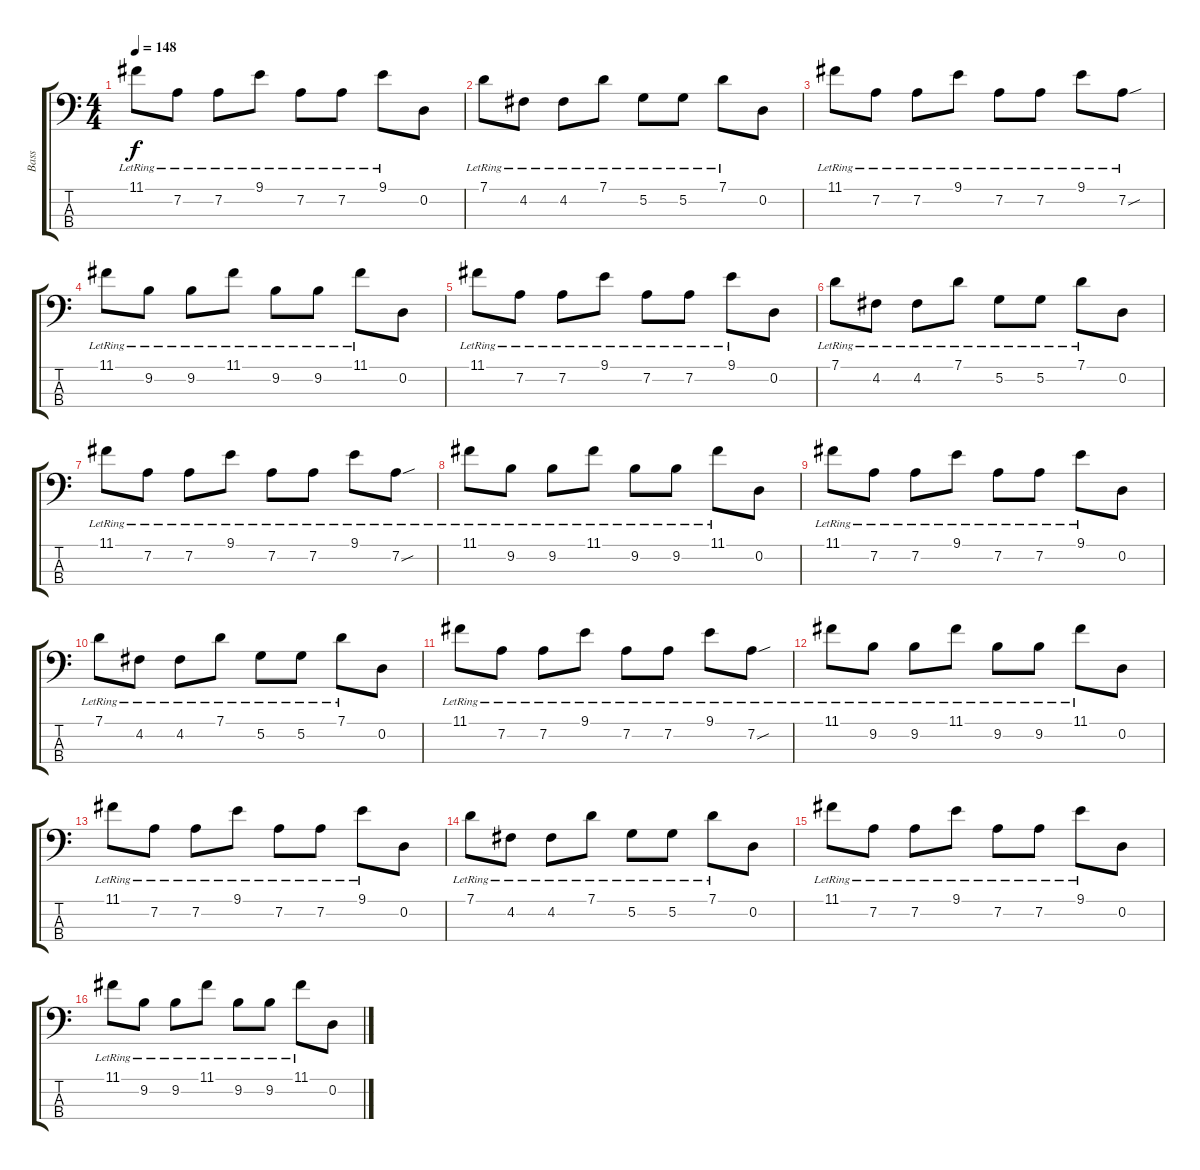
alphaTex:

\track ("Bass" "Bass") {instrument electricbasspick}
\staff {score tabs}
\tuning (G2 D2 A1 E1) {hide}
\ts (4 4)
\tempo 148
\clef f4
\ks c
11.1{lr}.8{dy f} 7.2{lr}.8 7.2{lr}.8 9.1{lr}.8 7.2{lr}.8 7.2{lr}.8 9.1{lr}.8 0.2.8 |
7.1{lr}.8 4.2{lr}.8 4.2{lr}.8 7.1{lr}.8 5.2{lr}.8 5.2{lr}.8 7.1{lr}.8 0.2.8 |
11.1{lr}.8 7.2{lr}.8 7.2{lr}.8 9.1{lr}.8 7.2{lr}.8 7.2{lr}.8 9.1{lr}.8 7.2{sou lr}.8 |
11.1{lr}.8 9.2{lr}.8 9.2{lr}.8 11.1{lr}.8 9.2{lr}.8 9.2{lr}.8 11.1{lr}.8 0.2.8 |
11.1{lr}.8 7.2{lr}.8 7.2{lr}.8 9.1{lr}.8 7.2{lr}.8 7.2{lr}.8 9.1{lr}.8 0.2.8 |
7.1{lr}.8 4.2{lr}.8 4.2{lr}.8 7.1{lr}.8 5.2{lr}.8 5.2{lr}.8 7.1{lr}.8 0.2.8 |
11.1{lr}.8 7.2{lr}.8 7.2{lr}.8 9.1{lr}.8 7.2{lr}.8 7.2{lr}.8 9.1{lr}.8 7.2{sou lr}.8 |
11.1{lr}.8 9.2{lr}.8 9.2{lr}.8 11.1{lr}.8 9.2{lr}.8 9.2{lr}.8 11.1{lr}.8 0.2.8 |
11.1{lr}.8 7.2{lr}.8 7.2{lr}.8 9.1{lr}.8 7.2{lr}.8 7.2{lr}.8 9.1{lr}.8 0.2.8 |
7.1{lr}.8 4.2{lr}.8 4.2{lr}.8 7.1{lr}.8 5.2{lr}.8 5.2{lr}.8 7.1{lr}.8 0.2.8 |
11.1{lr}.8 7.2{lr}.8 7.2{lr}.8 9.1{lr}.8 7.2{lr}.8 7.2{lr}.8 9.1{lr}.8 7.2{sou lr}.8 |
11.1{lr}.8 9.2{lr}.8 9.2{lr}.8 11.1{lr}.8 9.2{lr}.8 9.2{lr}.8 11.1{lr}.8 0.2.8 |
11.1{lr}.8 7.2{lr}.8 7.2{lr}.8 9.1{lr}.8 7.2{lr}.8 7.2{lr}.8 9.1{lr}.8 0.2.8 |
7.1{lr}.8 4.2{lr}.8 4.2{lr}.8 7.1{lr}.8 5.2{lr}.8 5.2{lr}.8 7.1{lr}.8 0.2.8 |
11.1{lr}.8 7.2{lr}.8 7.2{lr}.8 9.1{lr}.8 7.2{lr}.8 7.2{lr}.8 9.1{lr}.8 0.2.8 |
11.1{lr}.8 9.2{lr}.8 9.2{lr}.8 11.1{lr}.8 9.2{lr}.8 9.2{lr}.8 11.1{lr}.8 0.2.8
